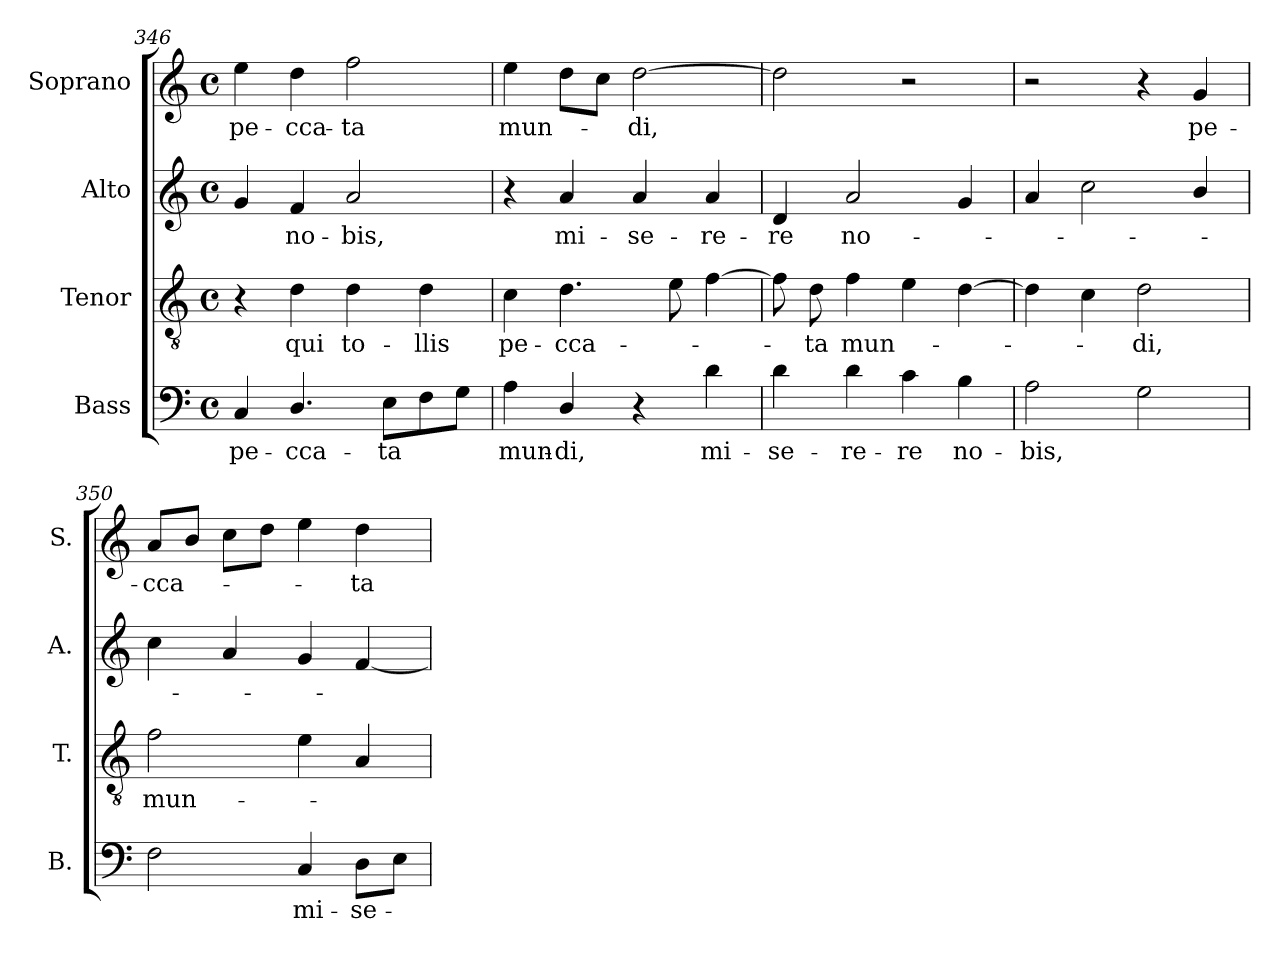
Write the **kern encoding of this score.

**kern	**text	**kern	**text	**kern	**text	**kern	**text
*part4	*part4	*part3	*part3	*part2	*part2	*part1	*part1
*staff4	*staff4	*staff3	*staff3	*staff2	*staff2	*staff1	*staff1
*I"Bass	*	*I"Tenor	*	*I"Alto	*	*I"Soprano	*
*I'B.	*	*I'T.	*	*I'A.	*	*I'S.	*
!!LO:LB:g=z
*clefF4	*	*clefGv2	*	*clefG2	*	*clefG2	*
*	*	*ITrd7c12	*	*	*	*	*
*k[]	*	*k[]	*	*k[]	*	*k[]	*
*C:	*	*C:	*	*C:	*	*C:	*
*M4/4	*	*M4/4	*	*M4/4	*	*M4/4	*
*met(c)	*	*met(c)	*	*met(c)	*	*met(c)	*
=346	=346	=346	=346	=346	=346	=346	=346
!	!LO:LY:b:color=#000000	!	!	!	!	!	!
!	!	!	!	!	!	!	!LO:LY:b:color=#000000
4Ci/	pe-	4r	.	4gi/	.	4eei\	pe-
!	!LO:LY:b:color=#000000	!	!	!	!	!	!
!	!	!	!LO:LY:b:color=#000000	!	!	!	!
!	!	!	!	!	!LO:LY:b:color=#000000	!	!
!	!	!	!	!	!	!	!LO:LY:b:color=#000000
4.Di/	-cca-	4Di\	qui	4fi/	no-	4ddi\	-cca-
!	!	!	!LO:LY:b:color=#000000	!	!	!	!
!	!	!	!	!	!LO:LY:b:color=#000000	!	!
!	!	!	!	!	!	!	!LO:LY:b:color=#000000
.	.	4Di\	to-	2ai/	-bis,	2ffi\	-ta
!	!LO:LY:b:color=#000000	!	!	!	!	!	!
8Ei\L	-ta	.	.	.	.	.	.
!	!	!	!LO:LY:b:color=#000000	!	!	!	!
8Fi\	.	4Di\	-llis	.	.	.	.
8Gi\J	.	.	.	.	.	.	.
=347	=347	=347	=347	=347	=347	=347	=347
!	!LO:LY:b:color=#000000	!	!	!	!	!	!
!	!	!	!LO:LY:b:color=#000000	!	!	!	!
!	!	!	!	!	!	!	!LO:LY:b:color=#000000
4Ai\	mun-	4Ci\	pe-	4r	.	4eei\	mun-
!	!LO:LY:b:color=#000000	!	!	!	!	!	!
!	!	!	!LO:LY:b:color=#000000	!	!	!	!
!	!	!	!	!	!LO:LY:b:color=#000000	!	!
4Di/	-di,	4.Di\	-cca-	4ai/	mi-	8ddi\L	.
.	.	.	.	.	.	8cci\J	.
!	!	!	!	!	!LO:LY:b:color=#000000	!	!
!	!	!	!	!	!	!	!LO:LY:b:color=#000000
4r	.	.	.	4ai/	-se-	[2ddi\	-di,
.	.	8Ei\	.	.	.	.	.
!	!LO:LY:b:color=#000000	!	!	!	!	!	!
!	!	!	!	!	!LO:LY:b:color=#000000	!	!
4di\	mi-	[4Fi\	.	4ai/	-re-	.	.
=348	=348	=348	=348	=348	=348	=348	=348
!	!LO:LY:b:color=#000000	!	!	!	!	!	!
!	!	!	!	!	!LO:LY:b:color=#000000	!	!
4di\	-se-	8Fi\]	.	4di/	-re	2ddi\]	.
!	!	!	!LO:LY:b:color=#000000	!	!	!	!
.	.	8Di\	-ta	.	.	.	.
!	!LO:LY:b:color=#000000	!	!	!	!	!	!
!	!	!	!LO:LY:b:color=#000000	!	!	!	!
!	!	!	!	!	!LO:LY:b:color=#000000	!	!
4di\	-re-	4Fi\	mun-	2ai/	no-	.	.
!	!LO:LY:b:color=#000000	!	!	!	!	!	!
4ci\	-re	4Ei\	.	.	.	2r	.
!	!LO:LY:b:color=#000000	!	!	!	!	!	!
4Bi\	no-	[4Di\	.	4gi/	.	.	.
=349	=349	=349	=349	=349	=349	=349	=349
!	!LO:LY:b:color=#000000	!	!	!	!	!	!
2Ai\	-bis,	4Di\]	.	4ai/	.	2r	.
.	.	4Ci\	.	2cci\	.	.	.
!	!	!	!LO:LY:b:color=#000000	!	!	!	!
2Gi\	.	2Di\	-di,	.	.	4r	.
!	!	!	!	!	!	!	!LO:LY:b:color=#000000
.	.	.	.	4bi/	.	4gi/	pe-
=350	=350	=350	=350	=350	=350	=350	=350
!	!	!	!LO:LY:b:color=#000000	!	!	!	!
!	!	!	!	!	!	!	!LO:LY:b:color=#000000
2Fi\	.	2Fi\	mun-	4cci\	.	8ai/L	-cca-
.	.	.	.	.	.	8bi/J	.
.	.	.	.	4ai/	.	8cci\L	.
.	.	.	.	.	.	8ddi\J	.
!	!LO:LY:b:color=#000000	!	!	!	!	!	!
4Ci/	mi-	4Ei\	.	4gi/	.	4eei\	.
!	!LO:LY:b:color=#000000	!	!	!	!	!	!
!	!	!	!	!	!	!	!LO:LY:b:color=#000000
8Di\L	-se-	4AAi/	.	[4fi/	.	4ddi\	-ta
8Ei\J	.	.	.	.	.	.	.
=	=	=	=	=	=	=	=
*-	*-	*-	*-	*-	*-	*-	*-
